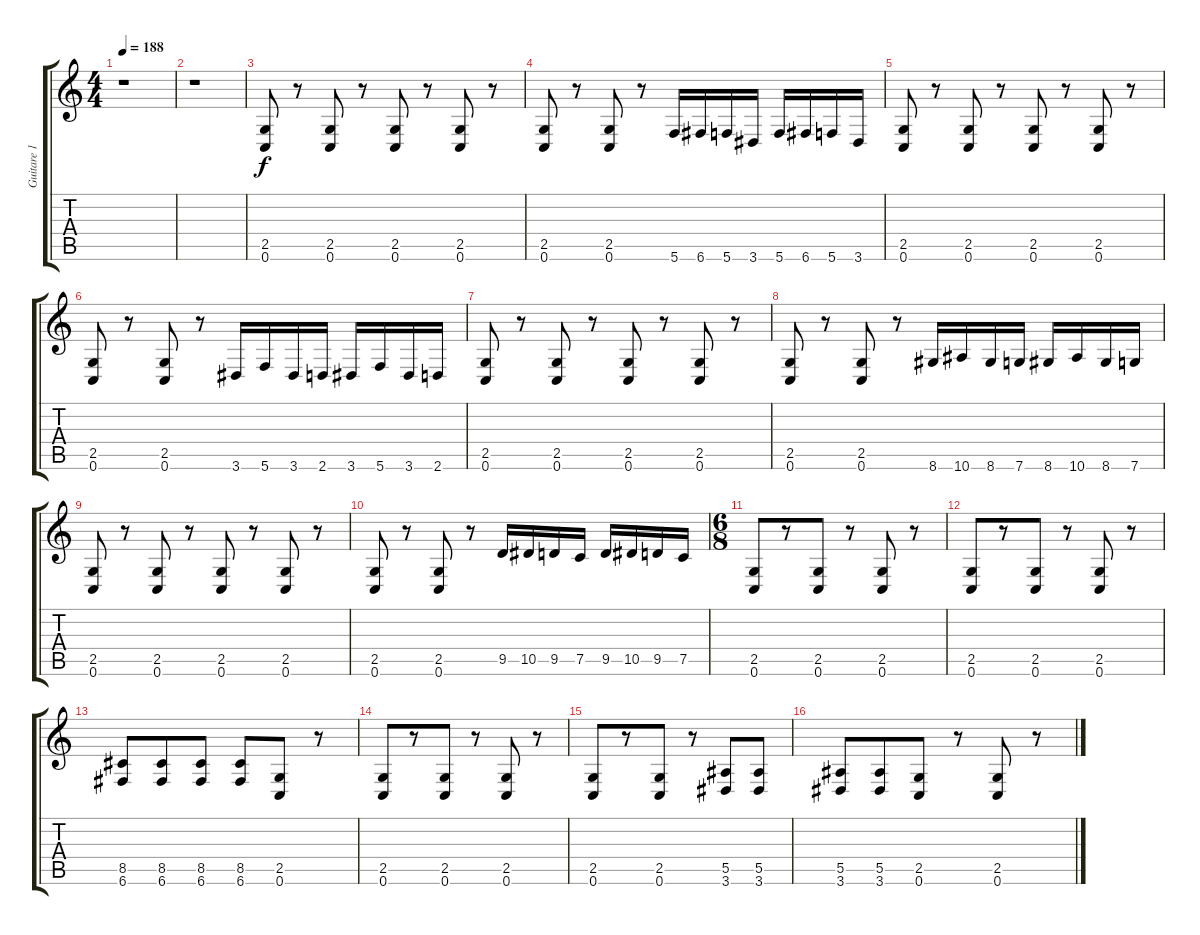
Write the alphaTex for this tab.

\track ("Guitare 1" "Guitare 1") {instrument overdrivenguitar}
\staff {score tabs}
\tuning (C4 G3 Eb3 Bb2 F2 C2) {hide}
\ts (4 4)
\tempo 188
\clef g2
\ks c
r.1{dy f instrument overdrivenguitar} |
r.1 |
(2.5 0.6).8 r.8 (2.5 0.6).8 r.8 (2.5 0.6).8 r.8 (2.5 0.6).8 r.8 |
(2.5 0.6).8 r.8 (2.5 0.6).8 r.8 5.6.16 6.6.16 5.6.16 3.6.16 5.6.16 6.6.16 5.6.16 3.6.16 |
(2.5 0.6).8 r.8 (2.5 0.6).8 r.8 (2.5 0.6).8 r.8 (2.5 0.6).8 r.8 |
(2.5 0.6).8 r.8 (2.5 0.6).8 r.8 3.6.16 5.6.16 3.6.16 2.6.16 3.6.16 5.6.16 3.6.16 2.6.16 |
(2.5 0.6).8 r.8 (2.5 0.6).8 r.8 (2.5 0.6).8 r.8 (2.5 0.6).8 r.8 |
(2.5 0.6).8 r.8 (2.5 0.6).8 r.8 8.6.16 10.6.16 8.6.16 7.6.16 8.6.16 10.6.16 8.6.16 7.6.16 |
(2.5 0.6).8 r.8 (2.5 0.6).8 r.8 (2.5 0.6).8 r.8 (2.5 0.6).8 r.8 |
(2.5 0.6).8 r.8 (2.5 0.6).8 r.8 9.5.16 10.5.16 9.5.16 7.5.16 9.5.16 10.5.16 9.5.16 7.5.16 |
\ts (6 8)
(2.5 0.6).8 r.8 (2.5 0.6).8 r.8 (2.5 0.6).8 r.8 |
(2.5 0.6).8 r.8 (2.5 0.6).8 r.8 (2.5 0.6).8 r.8 |
(8.5 6.6).8 (8.5 6.6).8 (8.5 6.6).8 (8.5 6.6).8 (2.5 0.6).8 r.8 |
(2.5 0.6).8 r.8 (2.5 0.6).8 r.8 (2.5 0.6).8 r.8 |
(2.5 0.6).8 r.8 (2.5 0.6).8 r.8 (5.5 3.6).8 (5.5 3.6).8 |
(5.5 3.6).8 (5.5 3.6).8 (2.5 0.6).8 r.8 (2.5 0.6).8 r.8
